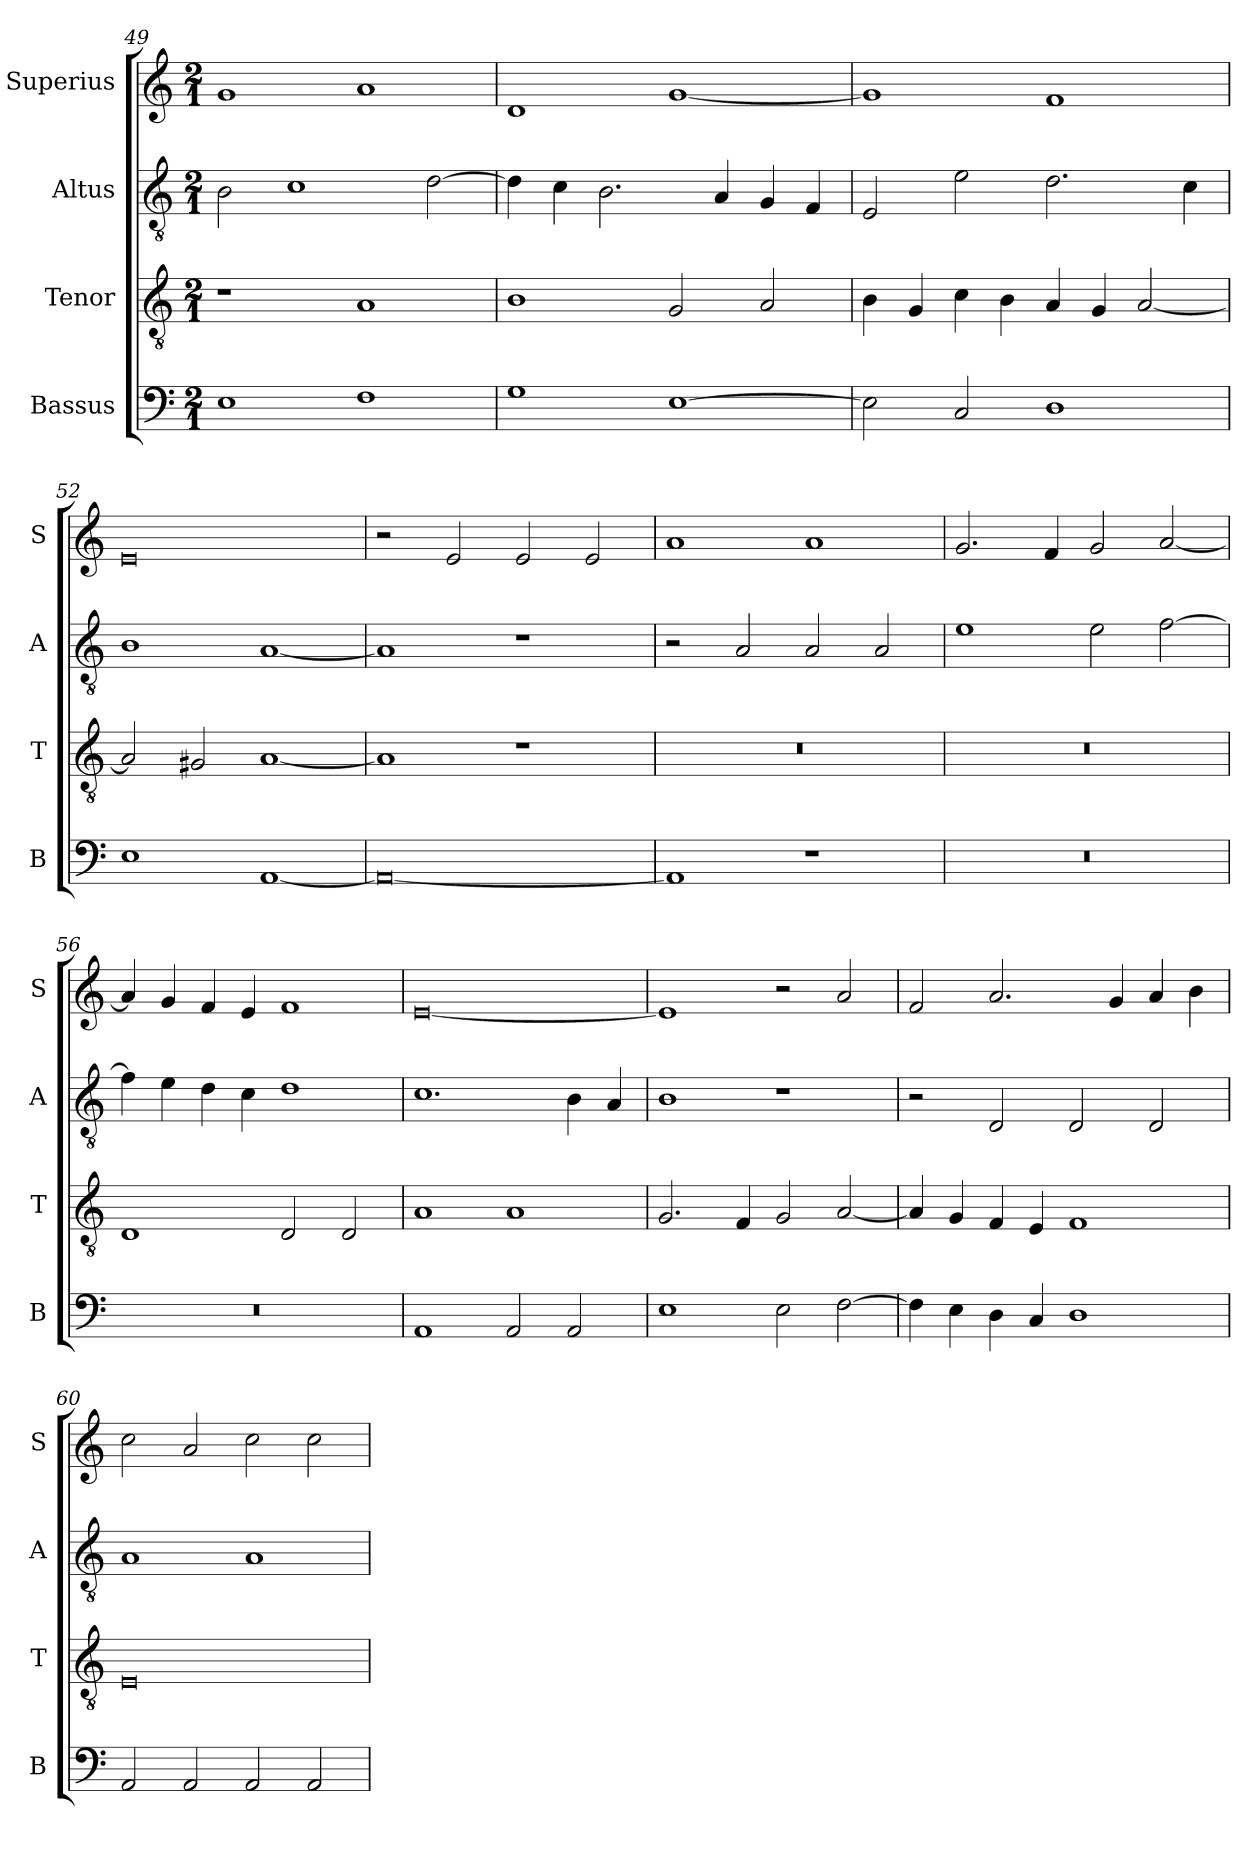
**kern	**kern	**kern	**kern
*part4	*part3	*part2	*part1
*staff4	*staff3	*staff2	*staff1
*I"Bassus	*I"Tenor	*I"Altus	*I"Superius
*I'B	*I'T	*I'A	*I'S
*clefF4	*clefGv2	*clefGv2	*clefG2
*k[]	*k[]	*k[]	*k[]
*C:	*C:	*C:	*C:
*M2/1	*M2/1	*M2/1	*M2/1
=49	=49	=49	=49
1E	1r	2B	1g
.	.	1c	.
1F	1A	.	1a
.	.	[2d	.
=50	=50	=50	=50
1G	1B	4d]	1d
.	.	4c	.
.	.	2.B	.
[1E	2G	.	[1g
.	.	4A	.
.	2A	4G	.
.	.	4F	.
=51	=51	=51	=51
2E]	4B	2E	1g]
.	4G	.	.
2C	4c	2e	.
.	4B	.	.
1D	4A	2.d	1f
.	4G	.	.
.	[2A	.	.
.	.	4c	.
=52	=52	=52	=52
1E	2A]	1B	0e
.	2G#X	.	.
[1AA	[1A	[1A	.
=53	=53	=53	=53
0AA_	1A]	1A]	2r
.	.	.	2e
.	1r	1r	2e
.	.	.	2e
=54	=54	=54	=54
1AA]	0r	2r	1a
.	.	2A	.
1r	.	2A	1a
.	.	2A	.
=55	=55	=55	=55
0r	0r	1e	2.g
.	.	.	4f
.	.	2e	2g
.	.	[2f	[2a
=56	=56	=56	=56
0r	1D	4f]	4a]
.	.	4e	4g
.	.	4d	4f
.	.	4c	4e
.	2D	1d	1f
.	2D	.	.
=57	=57	=57	=57
1AA	1A	1.c	[0e
2AA	1A	.	.
2AA	.	4B	.
.	.	4A	.
=58	=58	=58	=58
1E	2.G	1B	1e]
.	4F	.	.
2E	2G	1r	2r
[2F	[2A	.	2a
=59	=59	=59	=59
4F]	4A]	2r	2f
4E	4G	.	.
4D	4F	2D	2.a
4C	4E	.	.
1D	1F	2D	.
.	.	.	4g
.	.	2D	4a
.	.	.	4b
=60	=60	=60	=60
2AA	0E	1A	2cc
2AA	.	.	2a
2AA	.	1A	2cc
2AA	.	.	2cc
=	=	=	=
*-	*-	*-	*-
